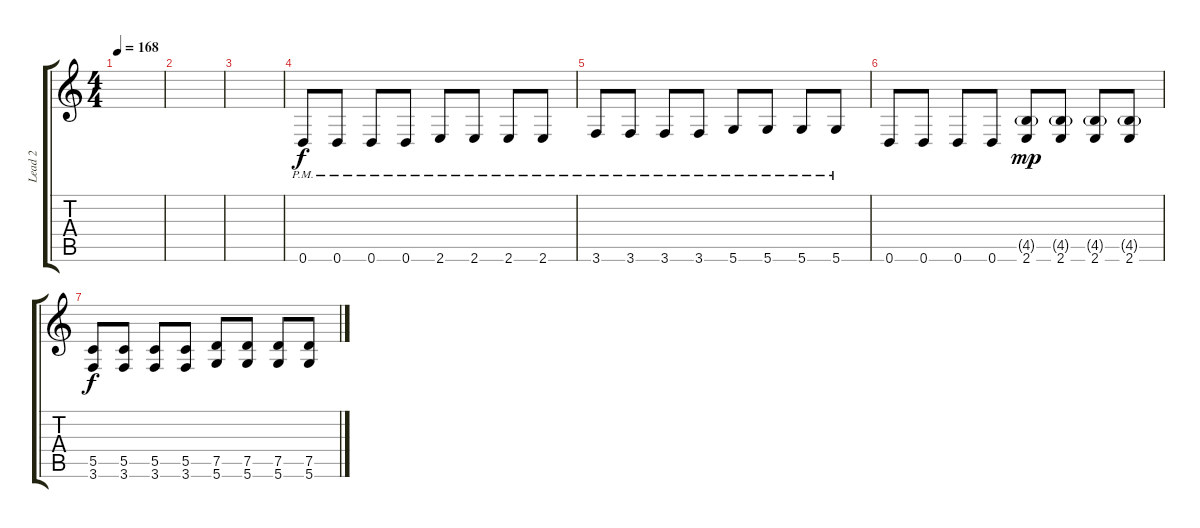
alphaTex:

\track ("Lead 2" "Lead 2") {instrument distortionguitar}
\staff {score tabs}
\tuning (D4 A3 F3 C3 G2 D2) {hide}
\ts (4 4)
\tempo 168
\clef g2
\ks c
|
|
|
0.6{pm}.8{volume 13} 0.6{pm}.8 0.6{pm}.8 0.6{pm}.8 2.6{pm}.8 2.6{pm}.8 2.6{pm}.8 2.6{pm}.8 |
3.6{pm}.8 3.6{pm}.8 3.6{pm}.8 3.6{pm}.8 5.6{pm}.8 5.6{pm}.8 5.6{pm}.8 5.6{pm}.8 |
0.6.8 0.6.8 0.6.8 0.6.8 (4.5{g} 2.6).8{dy mp} (4.5{g} 2.6).8 (4.5{g} 2.6).8 (4.5{g} 2.6).8 |
(5.5 3.6).8{dy f} (5.5 3.6).8 (5.5 3.6).8 (5.5 3.6).8 (7.5 5.6).8 (7.5 5.6).8 (7.5 5.6).8 (7.5 5.6).8
